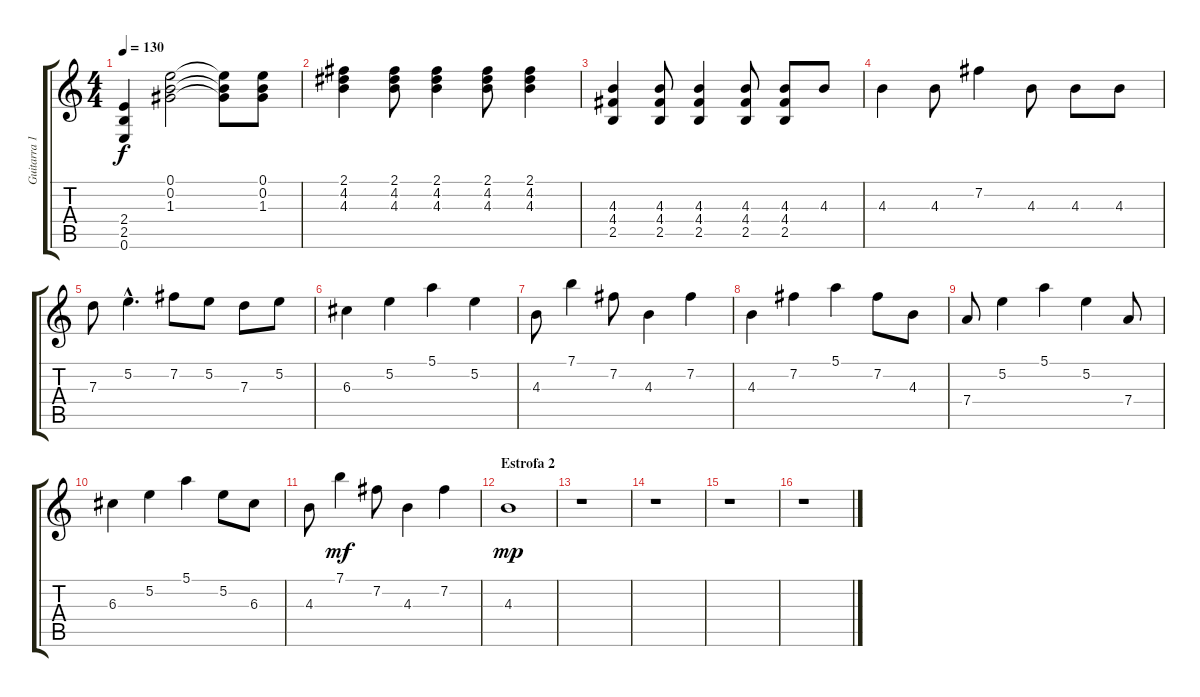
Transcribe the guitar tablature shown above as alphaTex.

\track ("Guitarra 1" "Guitarra 1") {instrument distortionguitar}
\staff {score tabs}
\tuning (E4 B3 G3 D3 A2 E2) {hide}
\ts (4 4)
\tempo 130
\clef g2
\ks c
(2.4 2.5 0.6).4{dy f} (0.1 0.2 1.3).2 (0.1{t} 0.2{t} 1.3{t}).8 (0.1 0.2 1.3).8 |
(2.1 4.2 4.3).4 (2.1 4.2 4.3).8 (2.1 4.2 4.3).4 (2.1 4.2 4.3).8 (2.1 4.2 4.3).4 |
(4.3 4.4 2.5).4 (4.3 4.4 2.5).8 (4.3 4.4 2.5).4 (4.3 4.4 2.5).8 (4.3 4.4 2.5).8 4.3.8 |
4.3.4 4.3.8 7.2.4 4.3.8 4.3.8 4.3.8 |
7.3.8 5.2{hac}.4{d} 7.2.8 5.2.8 7.3.8 5.2.8 |
6.3.4 5.2.4 5.1.4 5.2.4 |
4.3.8 7.1.4 7.2.8 4.3.4 7.2.4 |
4.3.4 7.2.4 5.1.4 7.2.8 4.3.8 |
7.4.8 5.2.4 5.1.4 5.2.4 7.4.8 |
6.3.4 5.2.4 5.1.4 5.2.8 6.3.8 |
4.3.8 7.1.4{dy mf} 7.2.8 4.3.4 7.2.4 |
\section ("" "Estrofa 2")
4.3.1{dy mp} |
r.1 |
r.1 |
r.1 |
r.1
